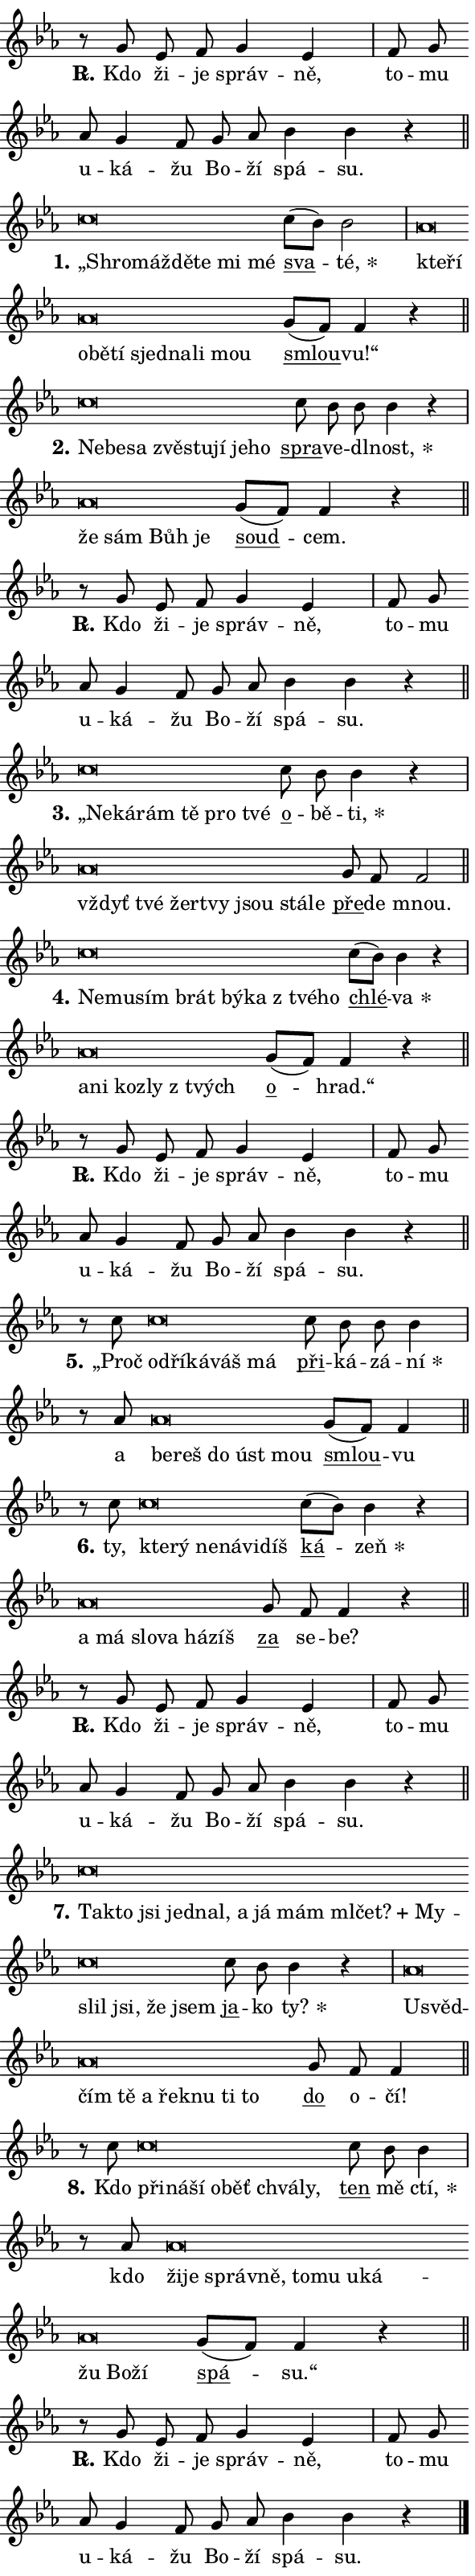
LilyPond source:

\version "2.24.0"
\header { tagline = "" }
\paper {
  indent = 0\cm
  top-margin = 0\cm
  right-margin = 0.13\cm % to fit lyric hyphens
  bottom-margin = 0\cm
  left-margin = 0\cm
  paper-width = 10\cm
  page-breaking = #ly:one-page-breaking
  system-system-spacing.basic-distance = #11
  score-system-spacing.basic-distance = #11
  ragged-last = ##f
}


%% Author: Thomas Morley
%% https://lists.gnu.org/archive/html/lilypond-user/2020-05/msg00002.html
#(define (line-position grob)
"Returns position of @var[grob} in current system:
   @code{'start}, if at first time-step
   @code{'end}, if at last time-step
   @code{'middle} otherwise
"
  (let* ((col (ly:item-get-column grob))
         (ln (ly:grob-object col 'left-neighbor))
         (rn (ly:grob-object col 'right-neighbor))
         (col-to-check-left (if (ly:grob? ln) ln col))
         (col-to-check-right (if (ly:grob? rn) rn col))
         (break-dir-left
           (and
             (ly:grob-property col-to-check-left 'non-musical #f)
             (ly:item-break-dir col-to-check-left)))
         (break-dir-right
           (and
             (ly:grob-property col-to-check-right 'non-musical #f)
             (ly:item-break-dir col-to-check-right))))
        (cond ((eqv? 1 break-dir-left) 'start)
              ((eqv? -1 break-dir-right) 'end)
              (else 'middle))))

#(define (tranparent-at-line-position vctor)
  (lambda (grob)
  "Relying on @code{line-position} select the relevant enry from @var{vctor}.
Used to determine transparency,"
    (case (line-position grob)
      ((end) (not (vector-ref vctor 0)))
      ((middle) (not (vector-ref vctor 1)))
      ((start) (not (vector-ref vctor 2))))))

noteHeadBreakVisibility =
#(define-music-function (break-visibility)(vector?)
"Makes @code{NoteHead}s transparent relying on @var{break-visibility}"
#{
  \override NoteHead.transparent =
    #(tranparent-at-line-position break-visibility)
#})

#(define delete-ledgers-for-transparent-note-heads
  (lambda (grob)
    "Reads whether a @code{NoteHead} is transparent.
If so this @code{NoteHead} is removed from @code{'note-heads} from
@var{grob}, which is supposed to be @code{LedgerLineSpanner}.
As a result ledgers are not printed for this @code{NoteHead}"
    (let* ((nhds-array (ly:grob-object grob 'note-heads))
           (nhds-list
             (if (ly:grob-array? nhds-array)
                 (ly:grob-array->list nhds-array)
                 '()))
           ;; Relies on the transparent-property being done before
           ;; Staff.LedgerLineSpanner.after-line-breaking is executed.
           ;; This is fragile ...
           (to-keep
             (remove
               (lambda (nhd)
                 (ly:grob-property nhd 'transparent #f))
               nhds-list)))
      ;; TODO find a better method to iterate over grob-arrays, similiar
      ;; to filter/remove etc for lists
      ;; For now rebuilt from scratch
      (set! (ly:grob-object grob 'note-heads)  '())
      (for-each
        (lambda (nhd)
          (ly:pointer-group-interface::add-grob grob 'note-heads nhd))
        to-keep))))

squashNotes = {
  \override NoteHead.X-extent = #'(-0.2 . 0.2)
  \override NoteHead.Y-extent = #'(-0.75 . 0)
  \override NoteHead.stencil =
    #(lambda (grob)
       (let ((pos (ly:grob-property grob 'staff-position)))
         (begin
           (if (< pos -7) (display "ERROR: Lower brevis then expected\n") (display ""))
           (if (<= pos -6) ly:text-interface::print ly:note-head::print))))
}
unSquashNotes = {
  \revert NoteHead.X-extent
  \revert NoteHead.Y-extent
  \revert NoteHead.stencil
}

hideNotes = \noteHeadBreakVisibility #begin-of-line-visible
unHideNotes = \noteHeadBreakVisibility #all-visible

% work-around for resetting accidentals
% https://lilypond.org/doc/v2.23/Documentation/notation/displaying-rhythms#unmetered-music
cadenzaMeasure = {
  \cadenzaOff
  \partial 1024 s1024
  \cadenzaOn
}

#(define-markup-command (accent layout props text) (markup?)
  "Underline accented syllable"
  (interpret-markup layout props
    #{\markup \override #'(offset . 4.3) \underline { #text }#}))

responsum = \markup \concat {
  "R" \hspace #-1.05 \path #0.1 #'((moveto 0 0.07) (lineto 0.9 0.8)) \hspace #0.05 "."
}

spaceSize = #0.6828661417322834 % exact space size for TeX Gyre Schola

\layout {
  \context {
    \Staff
    \remove "Time_signature_engraver"
    \override LedgerLineSpanner.after-line-breaking = #delete-ledgers-for-transparent-note-heads
  }
  \context {
    \Lyrics {
      \override LyricSpace.minimum-distance = \spaceSize
      \override LyricText.font-name = #"TeX Gyre Schola"
      \override LyricText.font-size = 1
      \override StanzaNumber.font-name = #"TeX Gyre Schola Bold"
      \override StanzaNumber.font-size = 1
    }
  }
  \context {
    \Score 
    \override NoteHead.text =
      #(lambda (grob) 
        (let ((pos (ly:grob-property grob 'staff-position)))
          #{\markup {
            \combine
              \halign #-0.55 \raise #(if (= pos -6) 0 0.5) \override #'(thickness . 2) \draw-line #'(3.2 . 0)
              \musicglyph "noteheads.sM1"
          }#}))
  }
}

% magnetic-lyrics.ily
%
%   written by
%     Jean Abou Samra <jean@abou-samra.fr>
%     Werner Lemberg <wl@gnu.org>
%
%   adapted by
%     Jiri Hon <jiri.hon@gmail.com>
%
% Version 2022-Apr-15

% https://www.mail-archive.com/lilypond-user@gnu.org/msg149350.html

#(define (Left_hyphen_pointer_engraver context)
   "Collect syllable-hyphen-syllable occurrences in lyrics and store
them in properties.  This engraver only looks to the left.  For
example, if the lyrics input is @code{foo -- bar}, it does the
following.

@itemize @bullet
@item
Set the @code{text} property of the @code{LyricHyphen} grob between
@q{foo} and @q{bar} to @code{foo}.

@item
Set the @code{left-hyphen} property of the @code{LyricText} grob with
text @q{foo} to the @code{LyricHyphen} grob between @q{foo} and
@q{bar}.
@end itemize

Use this auxiliary engraver in combination with the
@code{lyric-@/text::@/apply-@/magnetic-@/offset!} hook."
   (let ((hyphen #f)
         (text #f))
     (make-engraver
      (acknowledgers
       ((lyric-syllable-interface engraver grob source-engraver)
        (set! text grob)))
      (end-acknowledgers
       ((lyric-hyphen-interface engraver grob source-engraver)
        ;(when (not (grob::has-interface grob 'lyric-space-interface))
          (set! hyphen grob)));)
      ((stop-translation-timestep engraver)
       (when (and text hyphen)
         (ly:grob-set-object! text 'left-hyphen hyphen))
       (set! text #f)
       (set! hyphen #f)))))

#(define (lyric-text::apply-magnetic-offset! grob)
   "If the space between two syllables is less than the value in
property @code{LyricText@/.details@/.squash-threshold}, move the right
syllable to the left so that it gets concatenated with the left
syllable.

Use this function as a hook for
@code{LyricText@/.after-@/line-@/breaking} if the
@code{Left_@/hyphen_@/pointer_@/engraver} is active."
   (let ((hyphen (ly:grob-object grob 'left-hyphen #f)))
     (when hyphen
       (let ((left-text (ly:spanner-bound hyphen LEFT)))
         (when (grob::has-interface left-text 'lyric-syllable-interface)
           (let* ((common (ly:grob-common-refpoint grob left-text X))
                  (this-x-ext (ly:grob-extent grob common X))
                  (left-x-ext
                   (begin
                     ;; Trigger magnetism for left-text.
                     (ly:grob-property left-text 'after-line-breaking)
                     (ly:grob-extent left-text common X)))
                  ;; `delta` is the gap width between two syllables.
                  (delta (- (interval-start this-x-ext)
                            (interval-end left-x-ext)))
                  (details (ly:grob-property grob 'details))
                  (threshold (assoc-get 'squash-threshold details 0.2)))
             (when (< delta threshold)
               (let* (;; We have to manipulate the input text so that
                      ;; ligatures crossing syllable boundaries are not
                      ;; disabled.  For languages based on the Latin
                      ;; script this is essentially a beautification.
                      ;; However, for non-Western scripts it can be a
                      ;; necessity.
                      (lt (ly:grob-property left-text 'text))
                      (rt (ly:grob-property grob 'text))
                      (is-space (grob::has-interface hyphen 'lyric-space-interface))
                      (space (if is-space " " ""))
                      (extra-delta (if is-space spaceSize 0))
                      ;; Append new syllable.
                      (ltrt-space (if (and (string? lt) (string? rt))
                                (string-append lt space rt)
                                (make-concat-markup (list lt space rt))))
                      ;; Right-align `ltrt` to the right side.
                      (ltrt-space-markup (grob-interpret-markup
                               grob
                               (make-translate-markup
                                (cons (interval-length this-x-ext) 0)
                                (make-right-align-markup ltrt-space)))))
                 (begin
                   ;; Don't print `left-text`.
                   (ly:grob-set-property! left-text 'stencil #f)
                   ;; Set text and stencil (which holds all collected
                   ;; syllables so far) and shift it to the left.
                   (ly:grob-set-property! grob 'text ltrt-space)
                   (ly:grob-set-property! grob 'stencil ltrt-space-markup)
                   (ly:grob-translate-axis! grob (- (- delta extra-delta)) X))))))))))


#(define (lyric-hyphen::displace-bounds-first grob)
   ;; Make very sure this callback isn't triggered too early.
   (let ((left (ly:spanner-bound grob LEFT))
         (right (ly:spanner-bound grob RIGHT)))
     (ly:grob-property left 'after-line-breaking)
     (ly:grob-property right 'after-line-breaking)
     (ly:lyric-hyphen::print grob)))

squashThreshold = #0.4

\layout {
  \context {
    \Lyrics
    \consists #Left_hyphen_pointer_engraver
    \override LyricText.after-line-breaking =
      #lyric-text::apply-magnetic-offset!
    \override LyricHyphen.stencil = #lyric-hyphen::displace-bounds-first
    \override LyricText.details.squash-threshold = \squashThreshold
    \override LyricHyphen.minimum-distance = 0
    \override LyricHyphen.minimum-length = \squashThreshold
  }
}

squashText = \override LyricText.details.squash-threshold = 9999
unSquashText = \override LyricText.details.squash-threshold = \squashThreshold

leftText = \override LyricText.self-alignment-X = #LEFT
unLeftText = \revert LyricText.self-alignment-X

starOffset = #(lambda (grob) 
                (let ((x_offset (ly:self-alignment-interface::aligned-on-x-parent grob)))
                  (if (= x_offset 0) 0 (+ x_offset 1.2))))

star = #(define-music-function (syllable)(string?)
"Append star separator at the end of a syllable"
#{
  \once \override LyricText.X-offset = #starOffset
  \lyricmode { \markup {
    #syllable
    \override #'((font-name . "TeX Gyre Schola Bold")) \hspace #0.2 \lower #0.65 \larger "*"
  } }
#})

starAccent = #(define-music-function (syllable)(string?)
"Append star separator at the end of a syllable and make accent"
#{
  \once \override LyricText.X-offset = #starOffset
  \lyricmode { \markup {
    \accent #syllable
    \override #'((font-name . "TeX Gyre Schola Bold")) \hspace #0.2 \lower #0.65 \larger "*"
  } }
#})

breath = #(define-music-function (syllable)(string?)
"Append breathing indicator at the end of a syllable"
#{
  \lyricmode { \markup { #syllable "+" } }
#})

optionalBreath = #(define-music-function (syllable)(string?)
"Append optional breathing indicator at the end of a syllable"
#{
  \lyricmode { \markup { #syllable "(+)" } }
#})


\score {
    <<
        \new Voice = "melody" { \cadenzaOn \key es \major \relative { r8 g' es f g4 es \cadenzaMeasure \bar "|" f8 g \bar "" as g4 f8 \bar "" g as \bar "" bes4 bes r \cadenzaMeasure \bar "||" \break } }
        \new Lyrics \lyricsto "melody" { \lyricmode { \set stanza = \responsum
Kdo ži -- je správ -- ně, to -- mu u -- ká -- žu Bo -- ží spá -- su. } }
    >>
    \layout {}
}

\score {
    <<
        \new Voice = "melody" { \cadenzaOn \key es \major \relative { \squashNotes c''\breve*1/16 \hideNotes \breve*1/16 \bar "" \breve*1/16 \bar "" \breve*1/16 \bar "" \breve*1/16 \breve*1/16 \bar "" \unHideNotes \unSquashNotes \bar "" c8[( bes)] bes2 \cadenzaMeasure \bar "|" \squashNotes as\breve*1/16 \hideNotes \breve*1/16 \bar "" \breve*1/16 \bar "" \breve*1/16 \bar "" \breve*1/16 \bar "" \breve*1/16 \bar "" \breve*1/16 \bar "" \breve*1/16 \breve*1/16 \bar "" \unHideNotes \unSquashNotes \bar "" g8[( f)] f4 r \cadenzaMeasure \bar "||" \break } }
        \new Lyrics \lyricsto "melody" { \lyricmode { \set stanza = "1."
\leftText „Shro -- \squashText máž -- dě -- te mi mé \unLeftText \unSquashText \markup \accent sva -- \star té, \leftText kte -- \squashText ří o -- bě -- tí sjed -- na -- li mou \unLeftText \unSquashText \markup \accent smlou -- vu!“ } }
    >>
    \layout {}
}

\score {
    <<
        \new Voice = "melody" { \cadenzaOn \key es \major \relative { \squashNotes c''\breve*1/16 \hideNotes \breve*1/16 \bar "" \breve*1/16 \bar "" \breve*1/16 \bar "" \breve*1/16 \bar "" \breve*1/16 \bar "" \breve*1/16 \breve*1/16 \bar "" \unHideNotes \unSquashNotes \bar "" c8 bes bes bes4 r \cadenzaMeasure \bar "|" \squashNotes as\breve*1/16 \hideNotes \breve*1/16 \bar "" \breve*1/16 \breve*1/16 \bar "" \unHideNotes \unSquashNotes \bar "" g8[( f)] f4 r \cadenzaMeasure \bar "||" \break } }
        \new Lyrics \lyricsto "melody" { \lyricmode { \set stanza = "2."
\leftText Ne -- \squashText be -- sa zvě -- stu -- jí je -- ho \unLeftText \unSquashText \markup \accent spra -- ve -- dl -- \star nost, \leftText že \squashText sám Bůh je \unLeftText \unSquashText \markup \accent soud -- cem. } }
    >>
    \layout {}
}

\score {
    <<
        \new Voice = "melody" { \cadenzaOn \key es \major \relative { r8 g' es f g4 es \cadenzaMeasure \bar "|" f8 g \bar "" as g4 f8 \bar "" g as \bar "" bes4 bes r \cadenzaMeasure \bar "||" \break } }
        \new Lyrics \lyricsto "melody" { \lyricmode { \set stanza = \responsum
Kdo ži -- je správ -- ně, to -- mu u -- ká -- žu Bo -- ží spá -- su. } }
    >>
    \layout {}
}

\score {
    <<
        \new Voice = "melody" { \cadenzaOn \key es \major \relative { \squashNotes c''\breve*1/16 \hideNotes \breve*1/16 \bar "" \breve*1/16 \bar "" \breve*1/16 \bar "" \breve*1/16 \breve*1/16 \bar "" \unHideNotes \unSquashNotes \bar "" c8 bes bes4 r \cadenzaMeasure \bar "|" \squashNotes as\breve*1/16 \hideNotes \breve*1/16 \bar "" \breve*1/16 \bar "" \breve*1/16 \bar "" \breve*1/16 \bar "" \breve*1/16 \breve*1/16 \bar "" \unHideNotes \unSquashNotes \bar "" g8 f f2 \cadenzaMeasure \bar "||" \break } }
        \new Lyrics \lyricsto "melody" { \lyricmode { \set stanza = "3."
\leftText „Ne -- \squashText ká -- rám tě pro tvé \unLeftText \unSquashText \markup \accent o -- bě -- \star ti, \leftText vždyť \squashText tvé žer -- tvy jsou stá -- le \unLeftText \unSquashText \markup \accent pře -- de mnou. } }
    >>
    \layout {}
}

\score {
    <<
        \new Voice = "melody" { \cadenzaOn \key es \major \relative { \squashNotes c''\breve*1/16 \hideNotes \breve*1/16 \bar "" \breve*1/16 \bar "" \breve*1/16 \bar "" \breve*1/16 \bar "" \breve*1/16 \bar "" \breve*1/16 \breve*1/16 \bar "" \unHideNotes \unSquashNotes \bar "" c8[( bes)] bes4 r \cadenzaMeasure \bar "|" \squashNotes as\breve*1/16 \hideNotes \breve*1/16 \bar "" \breve*1/16 \bar "" \breve*1/16 \breve*1/16 \bar "" \unHideNotes \unSquashNotes \bar "" g8[( f)] f4 r \cadenzaMeasure \bar "||" \break } }
        \new Lyrics \lyricsto "melody" { \lyricmode { \set stanza = "4."
\leftText Ne -- \squashText mu -- sím brát bý -- ka "z tvé" -- ho \unLeftText \unSquashText \markup \accent chlé -- \star va \leftText a -- \squashText ni koz -- ly "z tvých" \unLeftText \unSquashText \markup \accent o -- hrad.“ } }
    >>
    \layout {}
}

\score {
    <<
        \new Voice = "melody" { \cadenzaOn \key es \major \relative { r8 g' es f g4 es \cadenzaMeasure \bar "|" f8 g \bar "" as g4 f8 \bar "" g as \bar "" bes4 bes r \cadenzaMeasure \bar "||" \break } }
        \new Lyrics \lyricsto "melody" { \lyricmode { \set stanza = \responsum
Kdo ži -- je správ -- ně, to -- mu u -- ká -- žu Bo -- ží spá -- su. } }
    >>
    \layout {}
}

\score {
    <<
        \new Voice = "melody" { \cadenzaOn \key es \major \relative { r8 c''8 \squashNotes c\breve*1/16 \hideNotes \breve*1/16 \bar "" \breve*1/16 \bar "" \breve*1/16 \breve*1/16 \bar "" \unHideNotes \unSquashNotes \bar "" c8 bes bes bes4 \cadenzaMeasure \bar "|" r8 as8 \squashNotes as\breve*1/16 \hideNotes \breve*1/16 \bar "" \breve*1/16 \bar "" \breve*1/16 \breve*1/16 \bar "" \unHideNotes \unSquashNotes \bar "" g8[( f)] f4 \cadenzaMeasure \bar "||" \break } }
        \new Lyrics \lyricsto "melody" { \lyricmode { \set stanza = "5."
„Proč \leftText od -- \squashText ří -- ká -- váš má \unLeftText \unSquashText \markup \accent při -- ká -- zá -- \star ní a \leftText be -- \squashText reš do úst mou \unLeftText \unSquashText \markup \accent smlou -- vu } }
    >>
    \layout {}
}

\score {
    <<
        \new Voice = "melody" { \cadenzaOn \key es \major \relative { r8 c''8 \squashNotes c\breve*1/16 \hideNotes \breve*1/16 \bar "" \breve*1/16 \bar "" \breve*1/16 \bar "" \breve*1/16 \breve*1/16 \bar "" \unHideNotes \unSquashNotes \bar "" c8[( bes)] bes4 r \cadenzaMeasure \bar "|" \squashNotes as\breve*1/16 \hideNotes \breve*1/16 \bar "" \breve*1/16 \bar "" \breve*1/16 \bar "" \breve*1/16 \breve*1/16 \bar "" \unHideNotes \unSquashNotes \bar "" g8 f f4 r \cadenzaMeasure \bar "||" \break } }
        \new Lyrics \lyricsto "melody" { \lyricmode { \set stanza = "6."
ty, \leftText kte -- \squashText rý ne -- ná -- vi -- díš \unLeftText \unSquashText \markup \accent ká -- \star zeň \leftText a \squashText má slo -- va há -- zíš \unLeftText \unSquashText \markup \accent za se -- be? } }
    >>
    \layout {}
}

\score {
    <<
        \new Voice = "melody" { \cadenzaOn \key es \major \relative { r8 g' es f g4 es \cadenzaMeasure \bar "|" f8 g \bar "" as g4 f8 \bar "" g as \bar "" bes4 bes r \cadenzaMeasure \bar "||" \break } }
        \new Lyrics \lyricsto "melody" { \lyricmode { \set stanza = \responsum
Kdo ži -- je správ -- ně, to -- mu u -- ká -- žu Bo -- ží spá -- su. } }
    >>
    \layout {}
}

\score {
    <<
        \new Voice = "melody" { \cadenzaOn \key es \major \relative { \squashNotes c''\breve*1/16 \hideNotes \breve*1/16 \bar "" \breve*1/16 \bar "" \breve*1/16 \bar "" \breve*1/16 \bar "" \breve*1/16 \bar "" \breve*1/16 \bar "" \breve*1/16 \bar "" \breve*1/16 \bar "" \breve*1/16 \bar "" \breve*1/16 \bar "" \breve*1/16 \bar "" \breve*1/16 \bar "" \breve*1/16 \breve*1/16 \bar "" \unHideNotes \unSquashNotes \bar "" c8 bes bes4 r \cadenzaMeasure \bar "|" \squashNotes as\breve*1/16 \hideNotes \breve*1/16 \bar "" \breve*1/16 \bar "" \breve*1/16 \bar "" \breve*1/16 \bar "" \breve*1/16 \bar "" \breve*1/16 \bar "" \breve*1/16 \breve*1/16 \bar "" \unHideNotes \unSquashNotes \bar "" g8 f f4 \cadenzaMeasure \bar "||" \break } }
        \new Lyrics \lyricsto "melody" { \lyricmode { \set stanza = "7."
\leftText Tak -- \squashText to jsi jed -- nal, a já mám ml -- \breath "čet?" My -- slil jsi, že jsem \unLeftText \unSquashText \markup \accent ja -- ko \star ty? \leftText U -- \squashText svěd -- čím tě a řek -- nu ti to \unLeftText \unSquashText \markup \accent do o -- čí! } }
    >>
    \layout {}
}

\score {
    <<
        \new Voice = "melody" { \cadenzaOn \key es \major \relative { r8 c''8 \squashNotes c\breve*1/16 \hideNotes \breve*1/16 \bar "" \breve*1/16 \bar "" \breve*1/16 \bar "" \breve*1/16 \bar "" \breve*1/16 \breve*1/16 \bar "" \unHideNotes \unSquashNotes \bar "" c8 bes bes4 \cadenzaMeasure \bar "|" r8 as8 \squashNotes as\breve*1/16 \hideNotes \breve*1/16 \bar "" \breve*1/16 \bar "" \breve*1/16 \bar "" \breve*1/16 \bar "" \breve*1/16 \bar "" \breve*1/16 \bar "" \breve*1/16 \bar "" \breve*1/16 \bar "" \breve*1/16 \breve*1/16 \bar "" \unHideNotes \unSquashNotes \bar "" g8[( f)] f4 r \cadenzaMeasure \bar "||" \break } }
        \new Lyrics \lyricsto "melody" { \lyricmode { \set stanza = "8."
Kdo \leftText při -- \squashText ná -- ší o -- běť chvá -- ly, \unLeftText \unSquashText \markup \accent ten mě \star ctí, kdo \leftText ži -- \squashText je správ -- ně, to -- mu u -- ká -- žu Bo -- ží \unLeftText \unSquashText \markup \accent spá -- su.“ } }
    >>
    \layout {}
}

\score {
    <<
        \new Voice = "melody" { \cadenzaOn \key es \major \relative { r8 g' es f g4 es \cadenzaMeasure \bar "|" f8 g \bar "" as g4 f8 \bar "" g as \bar "" bes4 bes r \cadenzaMeasure \bar "||" \break } \bar "|." }
        \new Lyrics \lyricsto "melody" { \lyricmode { \set stanza = \responsum
Kdo ži -- je správ -- ně, to -- mu u -- ká -- žu Bo -- ží spá -- su. } }
    >>
    \layout {}
}
